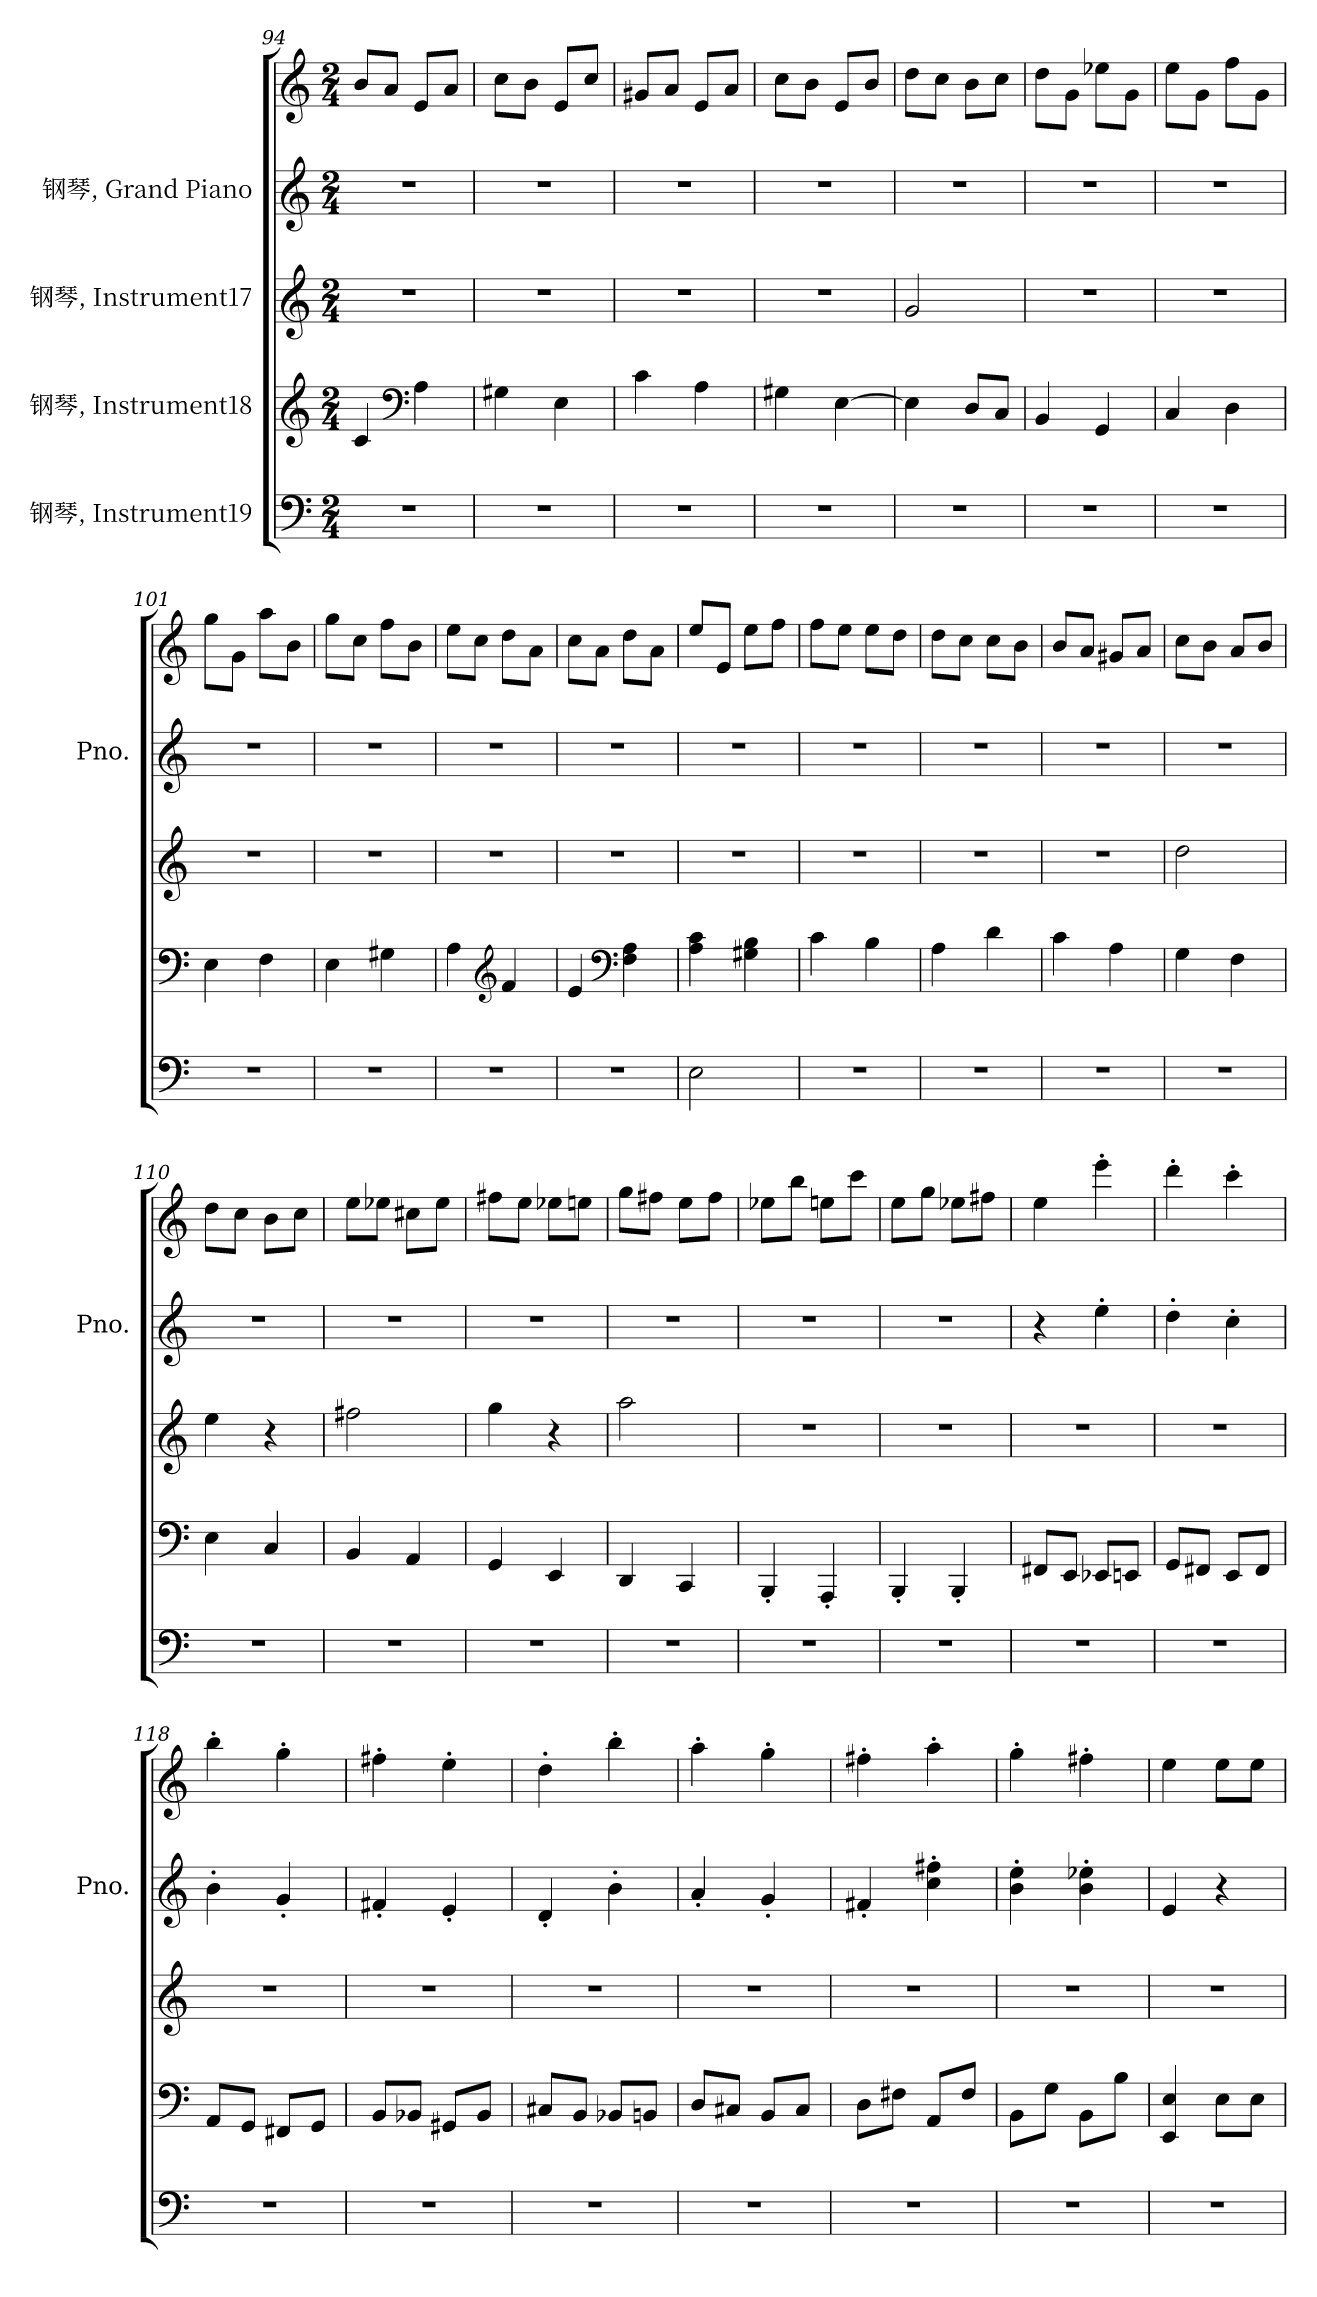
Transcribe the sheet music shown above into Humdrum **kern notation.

**kern	**kern	**kern	**kern	**kern
*part4	*part3	*part2	*part1	*part1
*staff5	*staff4	*staff3	*staff2	*staff1
*I"钢琴, Instrument19	*I"钢琴, Instrument18	*I"钢琴, Instrument17	*I"钢琴, Grand Piano	*
*	*	*	*I'Pno.	*
*clefF4	*clefG2	*clefG2	*clefG2	*clefG2
*k[]	*k[]	*k[]	*k[]	*k[]
*M2/4	*M2/4	*M2/4	*M2/4	*M2/4
=94	=94	=94	=94	=94
2r	4c/	2r	2r	8b/L
.	.	.	.	8a/J
*	*clefF4	*	*	*
.	4A\	.	.	8e/L
.	.	.	.	8a/J
=95	=95	=95	=95	=95
2r	4G#X\	2r	2r	8cc\L
.	.	.	.	8b\J
.	4E\	.	.	8e/L
.	.	.	.	8cc/J
=96	=96	=96	=96	=96
2r	4c\	2r	2r	8g#X/L
.	.	.	.	8a/J
.	4A\	.	.	8e/L
.	.	.	.	8a/J
=97	=97	=97	=97	=97
2r	4G#X\	2r	2r	8cc\L
.	.	.	.	8b\J
.	[4E\	.	.	8e/L
.	.	.	.	8b/J
!!LO:PB:g=z
=98	=98	=98	=98	=98
2r	4E\]	2g/	2r	8dd\L
.	.	.	.	8cc\J
.	8D/L	.	.	8b\L
.	8C/J	.	.	8cc\J
=99	=99	=99	=99	=99
2r	4BB/	2r	2r	8dd\L
.	.	.	.	8g\J
.	4GG/	.	.	8ee-X\L
.	.	.	.	8g\J
=100	=100	=100	=100	=100
2r	4C/	2r	2r	8ee\L
.	.	.	.	8g\J
.	4D\	.	.	8ff\L
.	.	.	.	8g\J
=101	=101	=101	=101	=101
2r	4E\	2r	2r	8gg\L
.	.	.	.	8g\J
.	4F\	.	.	8aa\L
.	.	.	.	8b\J
=102	=102	=102	=102	=102
2r	4E\	2r	2r	8gg\L
.	.	.	.	8cc\J
.	4G#X\	.	.	8ff\L
.	.	.	.	8b\J
=103	=103	=103	=103	=103
2r	4A\	2r	2r	8ee\L
.	.	.	.	8cc\J
*	*clefG2	*	*	*
.	4f/	.	.	8dd\L
.	.	.	.	8a\J
=104	=104	=104	=104	=104
2r	4e/	2r	2r	8cc\L
.	.	.	.	8a\J
*	*clefF4	*	*	*
.	4F\ 4A\	.	.	8dd\L
.	.	.	.	8a\J
=105	=105	=105	=105	=105
2E\	4A\ 4c\	2r	2r	8ee/L
.	.	.	.	8e/J
.	4G#X\ 4B\	.	.	8ee\L
.	.	.	.	8ff\J
!!LO:LB:g=z
=106	=106	=106	=106	=106
2r	4c\	2r	2r	8ff\L
.	.	.	.	8ee\J
.	4B\	.	.	8ee\L
.	.	.	.	8dd\J
=107	=107	=107	=107	=107
2r	4A\	2r	2r	8dd\L
.	.	.	.	8cc\J
.	4d\	.	.	8cc\L
.	.	.	.	8b\J
=108	=108	=108	=108	=108
2r	4c\	2r	2r	8b/L
.	.	.	.	8a/J
.	4A\	.	.	8g#X/L
.	.	.	.	8a/J
=109	=109	=109	=109	=109
2r	4G\	2dd\	2r	8cc\L
.	.	.	.	8b\J
.	4F\	.	.	8a/L
.	.	.	.	8b/J
=110	=110	=110	=110	=110
2r	4E\	4ee\	2r	8dd\L
.	.	.	.	8cc\J
.	4C/	4r	.	8b\L
.	.	.	.	8cc\J
=111	=111	=111	=111	=111
2r	4BB/	2ff#X\	2r	8ee\L
.	.	.	.	8ee-X\J
.	4AA/	.	.	8cc#X\L
.	.	.	.	8ee-\J
=112	=112	=112	=112	=112
2r	4GG/	4gg\	2r	8ff#X\L
.	.	.	.	8ee\J
.	4EE/	4r	.	8ee-X\L
.	.	.	.	8een\J
!!LO:PB:g=z
=113	=113	=113	=113	=113
2r	4DD/	2aa\	2r	8gg\L
.	.	.	.	8ff#X\J
.	4CC/	.	.	8ee\L
.	.	.	.	8ff#\J
=114	=114	=114	=114	=114
2r	4BBB'/	2r	2r	8ee-X\L
.	.	.	.	8bb\J
.	4AAA'/	.	.	8een\L
.	.	.	.	8ccc\J
=115	=115	=115	=115	=115
2r	4BBB'/	2r	2r	8ee\L
.	.	.	.	8gg\J
.	4BBB'/	.	.	8ee-X\L
.	.	.	.	8ff#X\J
=116	=116	=116	=116	=116
2r	8FF#X/L	2r	4r	4ee\
.	8EE/J	.	.	.
.	8EE-X/L	.	4ee'\	4eee'\
.	8EEn/J	.	.	.
=117	=117	=117	=117	=117
2r	8GG/L	2r	4dd'\	4ddd'\
.	8FF#X/J	.	.	.
.	8EE/L	.	4cc'\	4ccc'\
.	8FF#/J	.	.	.
=118	=118	=118	=118	=118
2r	8AA/L	2r	4b'\	4bb'\
.	8GG/J	.	.	.
.	8FF#X/L	.	4g'/	4gg'\
.	8GG/J	.	.	.
=119	=119	=119	=119	=119
2r	8BB/L	2r	4f#X'/	4ff#X'\
.	8BB-X/J	.	.	.
.	8GG#X/L	.	4e'/	4ee'\
.	8BB-/J	.	.	.
!!LO:LB:g=z
=120	=120	=120	=120	=120
2r	8C#X/L	2r	4d'/	4dd'\
.	8BB/J	.	.	.
.	8BB-X/L	.	4b'\	4bb'\
.	8BBn/J	.	.	.
=121	=121	=121	=121	=121
2r	8D/L	2r	4a'/	4aa'\
.	8C#X/J	.	.	.
.	8BB/L	.	4g'/	4gg'\
.	8C#/J	.	.	.
=122	=122	=122	=122	=122
2r	8D\L	2r	4f#X'/	4ff#X'\
.	8F#X\J	.	.	.
.	8AA/L	.	4cc\' 4ff#X\'	4aa'\
.	8F#/J	.	.	.
=123	=123	=123	=123	=123
2r	8BB\L	2r	4b\' 4ee\'	4gg'\
.	8G\J	.	.	.
.	8BB\L	.	4b\' 4ee-X\'	4ff#X'\
.	8B\J	.	.	.
=124	=124	=124	=124	=124
2r	4EE/ 4E/	2r	4e/	4ee\
.	8E\L	.	4r	8ee\L
.	8E\J	.	.	8ee\J
=	=	=	=	=
*-	*-	*-	*-	*-
